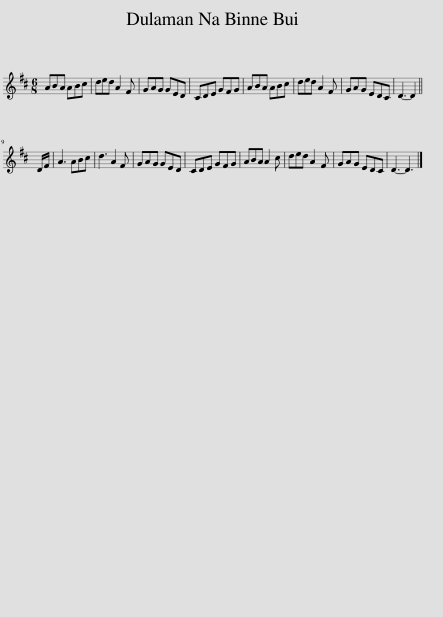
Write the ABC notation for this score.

X:1
L:1/8
M:6/8
I:linebreak $
K:D
V:1 treble
V:1
 ABA ABc | ded A2 F | GAG GED | CDE GFG | ABA ABc | %5
 ded A2 F | GAG EDC | D3- D2 ||$ D/F/ | A3 ABc | %10
 d3 A2 F | GAG GED | CDE GFG | ABA A2 c | ded A2 F | %15
 GAG EDC | D3- D3 |] %17
